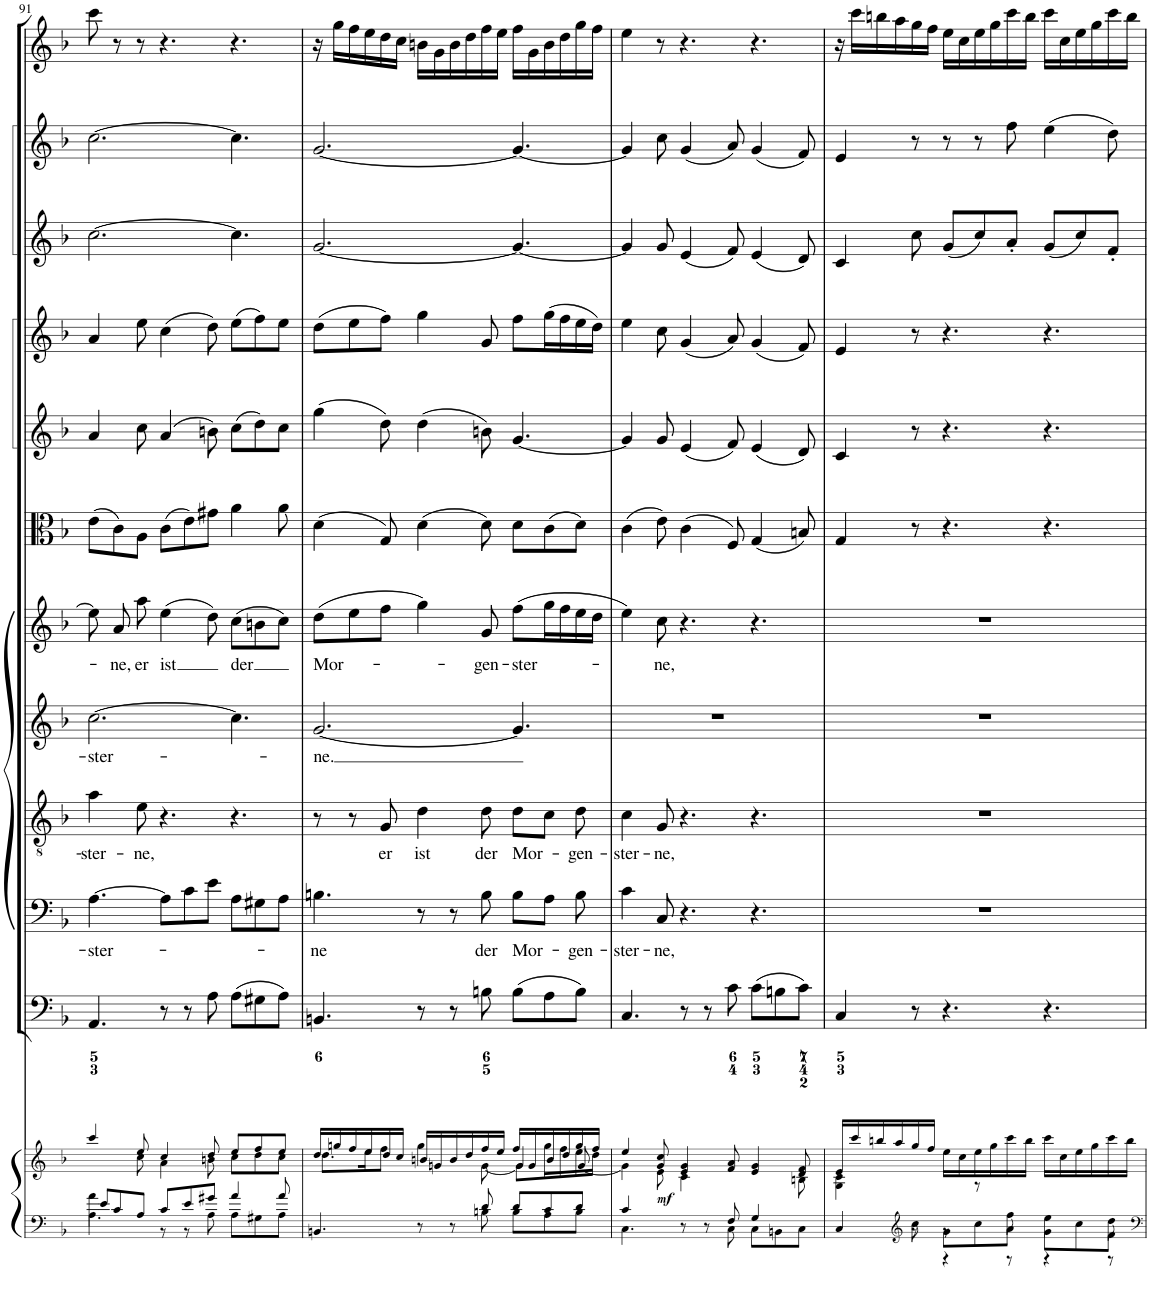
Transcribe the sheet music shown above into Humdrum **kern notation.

**kern	**kern	**kern	**kern	**text	**kern	**text	**kern	**text	**kern	**text	**kern	**kern	**kern	**kern	**kern	**kern
*part12	*part12	*part11	*part10	*part10	*part9	*part9	*part8	*part8	*part7	*part7	*part6	*part5	*part4	*part3	*part2	*part1
*staff13	*staff12	*staff11	*staff10	*staff10	*staff9	*staff9	*staff8	*staff8	*staff7	*staff7	*staff6	*staff5	*staff4	*staff3	*staff2	*staff1
*I"Piano reduction	*	*I"Continuo	*I"Basso	*	*I"Tenore	*	*I"Alto	*	*I"Soprano	*	*I"Viola	*I"Violino II	*I"Violino I	*I"Oboe II	*I"Oboe I	*I"Flauto Piccolo
*I'Pno	*	*	*	*	*	*	*	*	*	*	*	*	*	*I'Ob	*I'Ob	*I'Picc
!!LO:PB:g=z
*clefF4	*clefG2	*clefF4	*clefF4	*	*clefGv2	*	*clefG2	*	*clefG2	*	*clefC3	*clefG2	*clefG2	*clefG2	*clefG2	*clefG2
*	*	*	*	*	*	*	*	*	*	*	*	*	*	*	*	*Trd-7c-12
*k[b-]	*k[b-]	*k[b-]	*k[b-]	*	*k[b-]	*	*k[b-]	*	*k[b-]	*	*k[b-]	*k[b-]	*k[b-]	*k[b-]	*k[b-]	*k[b-]
*M9/8	*M9/8	*M9/8	*M9/8	*	*M9/8	*	*M9/8	*	*M9/8	*	*M9/8	*M9/8	*M9/8	*M9/8	*M9/8	*M9/8
=91	=91	=91	=91	=91	=91	=91	=91	=91	=91	=91	=91	=91	=91	=91	=91	=91
*^	*^	*	*	*	*	*	*	*	*	*	*	*	*	*	*	*
*	*^	*	*	*	*	*	*	*	*	*	*	*	*	*	*	*	*	*
!	!	!	!	!	!	!	!LO:LY:b	!	!LO:LY:b	!	!LO:LY:b	!	!	!	!	!	!	!	!
4a\	8e/L	4.A\	4ccc/	4ryy	4.AA/	[4.A\	-ster-	4a\	-ster-	[2.cc\	-ster-	8ee\]	.	(8e\L	4a/	4a/	[2.cc\	[2.cc\	8ccc\
!	!	!	!	!	!	!	!	!	!	!	!	!	!LO:LY:b	!	!	!	!	!	!
.	8c/	.	.	.	.	.	.	.	.	.	.	8a/	-ne,	8c\)	.	.	.	.	8r
!	!	!	!	!	!	!	!	!	!LO:LY:b	!	!	!	!LO:LY:b	!	!	!	!	!	!
2..ryy	8A/J	.	8ee/	8cc\	.	.	.	8e\	ne,	.	.	8aa\	er	8A\J	8cc\	8ee\	.	.	8r
!	!	!	!	!	!	!	!	!	!	!	!	!	!LO:LY:b	!	!	!	!	!	!
.	8c/L	8r	4cc/	4a\	8r	8A\L]	.	4.r	.	.	.	(4ee\	ist	(8c\L	(4a/	(4cc\	.	.	4.r
.	8e/	8r	.	.	8r	8c\	.	.	.	.	.	.	.	8e\)	.	.	.	.	.
.	8g#X/J	8A\	8dd/	8bn\	8A\	8e\J	.	.	.	.	.	8dd\)	.	8g#X\J	8bn\)	8dd\)	.	.	.
!	!	!	!	!	!	!	!	!	!	!	!	!	!LO:LY:b	!	!	!	!	!	!
.	4a/	8A\L	8ee/L	8cc\L	(8A\L	8A\L	.	4.r	.	4.cc\]	.	(8cc\L	der	4a\	(8cc\L	(8ee\L	4.cc\]	4.cc\]	4.r
.	.	8G#X\	8ff/	8dd\	8G#X\	8G#X\	.	.	.	.	.	8bn\	.	.	8dd\)	8ff\)	.	.	.
.	8a/	8A\J	8ee/J	8cc\J	8A\J)	8A\J	.	.	.	.	.	8cc\J)	.	8a\	8cc\J	8ee\J	.	.	.
=92	=92	=92	=92	=92	=92	=92	=92	=92	=92	=92	=92	=92	=92	=92	=92	=92	=92	=92	=92
*	*	*	*	*^	*	*	*	*	*	*	*	*	*	*	*	*	*	*	*
!	!	!	!	!	!	!	!	!LO:LY:b	!	!	!	!LO:LY:b	!	!LO:LY:b	!	!	!	!	!	!
*	*v	*v	*	*	*	*	*	*	*	*	*	*	*	*	*	*	*	*	*	*
4.BBn/	4.ryy	16dd/LL	8.dd\L	2.ryy	4.BBn/	4.Bn\	-ne	8r	.	[2.g/	ne.	(8dd\L	Mor-	(4d\	(4gg\	(8dd\L	[2.g/	[2.g/	16r
.	.	16ggn/	.	.	.	.	.	.	.	.	.	.	.	.	.	.	.	.	16gg\LL
.	.	16ff/	.	.	.	.	.	8r	.	.	.	8ee\	.	.	.	8ee\	.	.	16ff\
.	.	16ee/	16ee\K	.	.	.	.	.	.	.	.	.	.	.	.	.	.	.	16ee\
!	!	!	!	!	!	!	!	!	!LO:LY:b	!	!	!	!	!	!	!	!	!	!
.	.	16dd/	8ff\J	.	.	.	.	8G/	er	.	.	8ff\J	.	8G/)	8dd\)	8ff\J)	.	.	16dd\
.	.	16cc/JJ	.	.	.	.	.	.	.	.	.	.	.	.	.	.	.	.	16cc\JJ
!	!	!	!	!	!	!	!	!	!LO:LY:b	!	!	!	!	!	!	!	!	!	!
8r	8ryy	16bn/LL	4gg\	.	8r	8r	.	4d\	ist	.	.	4gg\)	.	(4d\	(4dd\	4gg\	.	.	16bn\LL
.	.	16gn/	.	.	.	.	.	.	.	.	.	.	.	.	.	.	.	.	16g\
8r	8ryy	16b/	.	.	8r	8r	.	.	.	.	.	.	.	.	.	.	.	.	16b\
.	.	16dd/	.	.	.	.	.	.	.	.	.	.	.	.	.	.	.	.	16dd\
!	!	!	!	!	!	!	!LO:LY:b	!	!LO:LY:b	!	!	!	!LO:LY:b	!	!	!	!	!	!
8d/	8Bn\	16ff/	[8g\	.	8Bn\	8B\	der	8d\	der	.	.	8g/	-gen-	8d\)	8bn\)	8g/	.	.	16ff\
.	.	16ee/JJ	.	.	.	.	.	.	.	.	.	.	.	.	.	.	.	.	16ee\JJ
!	!	!	!	!	!	!	!LO:LY:b	!	!LO:LY:b	!	!	!	!LO:LY:b	!	!	!	!	!	!
8d/L	8B\L	16ff/LL	8g\L]	4g/	(8B\L	8B\L	Mor-	8d\L	Mor-	4.g/]	.	(8ff\L	-ster-	8d\L	[4.g/	8ff\L	4.g/_	4.g/_	16ff\LL
.	.	16g/	.	.	.	.	.	.	.	.	.	.	.	.	.	.	.	.	16g\
8c/	8A\	16b/	16gg\L	.	8A\	8A\J	.	8c\J	.	.	.	16gg\L	.	(8c\	.	(16gg\L	.	.	16b\
.	.	16dd/	16ff\	.	.	.	.	.	.	.	.	16ff\	.	.	.	16ff\	.	.	16dd\
!	!	!	!	!	!	!	!LO:LY:b	!	!LO:LY:b	!	!	!	!	!	!	!	!	!	!
8d/J	8B\J	16gg/	16ee\	[<8g/	8B\J)	8B\	-gen-	8d\	-gen-	.	.	16ee\	.	8d\J)	.	16ee\	.	.	16gg\
.	.	16ff/JJ	16dd\JJ	.	.	.	.	.	.	.	.	16dd\JJ	.	.	.	16dd\JJ)	.	.	16ff\JJ
*	*	*	*v	*v	*	*	*	*	*	*	*	*	*	*	*	*	*	*	*
=93	=93	=93	=93	=93	=93	=93	=93	=93	=93	=93	=93	=93	=93	=93	=93	=93	=93	=93
!	!	!	!	!	!	!LO:LY:b	!	!LO:LY:b	!	!	!	!	!	!	!	!	!	!
4c/	4.C\	4ee/	4g\]	4.C/	4c\	-ster-	4c\	-ster-	8%9r	.	4ee\)	.	(4c\	4g/]	4ee\	4g/]	4g/]	4ee\
!	!	!	!	!	!	!LO:LY:b	!	!LO:LY:b	!	!	!	!LO:LY:b	!	!	!	!	!	!
8ryy	.	8g/ 8cc/	8e\	.	8C/	-ne,	8G/	ne,	.	.	8cc\	-ne,	8e\)	8g/	8cc\	8g/	8cc\	8r
8r	8ryy	4e/ 4g/	4c\	8r	4.r	.	4.r	.	.	.	4.r	.	(4c\	(4e/	(4g/	(4e/	(4g/	4.r
8r	8ryy	.	.	8r	.	.	.	.	.	.	.	.	.	.	.	.	.	.
8F/	8C\	8f/ 8a/	8ryy	8c\	.	.	.	.	.	.	.	.	8F/)	8f/)	8a/)	8f/)	8a/)	.
4G/	8C\L	4e/ 4g/	4ryy	(8c\L	4.r	.	4.r	.	.	.	4.r	.	(4G/	(4e/	(4g/	(4e/	(4g/	4.r
.	8BBn\	.	.	8Bn\	.	.	.	.	.	.	.	.	.	.	.	.	.	.
8ryy	8C\J	8d/ 8f/	8Bn\	8c\J)	.	.	.	.	.	.	.	.	8Bn/)	8d/)	8f/)	8d/)	8f/)	.
=94	=94	=94	=94	=94	=94	=94	=94	=94	=94	=94	=94	=94	=94	=94	=94	=94	=94	=94
*	*^	*	*	*	*	*	*	*	*	*	*	*	*	*	*	*	*	*
8ryy	4C/	4ryy	16e/LL	4G\ 4c\	4C/	8%9r	.	8%9r	.	8%9r	.	8%9r	.	4G/	4c/	4e/	4c/	4e/	16r
.	.	.	16ccc/	.	.	.	.	.	.	.	.	.	.	.	.	.	.	.	16ccc\LL
.	.	.	16bbn/	.	.	.	.	.	.	.	.	.	.	.	.	.	.	.	16bbn\
.	.	.	16aa/	.	.	.	.	.	.	.	.	.	.	.	.	.	.	.	16aa\
*clefG2	*	*	*	*	*	*	*	*	*	*	*	*	*	*	*	*	*	*	*
.	8cc\	8ryy	16gg/	8r	8r	.	.	.	.	.	.	.	.	8r	8r	8r	8cc\	8r	16gg\
.	.	.	16ff/JJ	.	.	.	.	.	.	.	.	.	.	.	.	.	.	.	16ff\JJ
.	8g\L	4r	16ee\LL	8r	4.r	.	.	.	.	.	.	.	.	4.r	4.r	4.r	(8g/L	8r	16ee\LL
.	.	.	16cc\	.	.	.	.	.	.	.	.	.	.	.	.	.	.	.	16cc\
.	8cc\	.	16ee\	8r	.	.	.	.	.	.	.	.	.	.	.	.	8cc/)	8r	16ee\
.	.	.	16gg\	.	.	.	.	.	.	.	.	.	.	.	.	.	.	.	16gg\
8ff\	8a\J	8r	16ccc\	2ryy	.	.	.	.	.	.	.	.	.	.	.	.	8a'/J	8ff\	16ccc\
.	.	.	16bb\JJ	.	.	.	.	.	.	.	.	.	.	.	.	.	.	.	16bb\JJ
4ee\	8g\L	4r	16ccc\LL	.	4.r	.	.	.	.	.	.	.	.	4.r	4.r	4.r	(8g/L	(4ee\	16ccc\LL
.	.	.	16cc\	.	.	.	.	.	.	.	.	.	.	.	.	.	.	.	16cc\
.	8cc\	.	16ee\	.	.	.	.	.	.	.	.	.	.	.	.	.	8cc/)	.	16ee\
.	.	.	16gg\	.	.	.	.	.	.	.	.	.	.	.	.	.	.	.	16gg\
8dd\	8f\J	8r	16ccc\	.	.	.	.	.	.	.	.	.	.	.	.	.	8f'/J	8dd\)	16ccc\
.	.	.	16bb\JJ	.	.	.	.	.	.	.	.	.	.	.	.	.	.	.	16bb\JJ
*v	*v	*v	*	*	*	*	*	*	*	*	*	*	*	*	*	*	*	*	*
*	*v	*v	*	*	*	*	*	*	*	*	*	*	*	*	*	*	*
=	=	=	=	=	=	=	=	=	=	=	=	=	=	=	=	=
*-	*-	*-	*-	*-	*-	*-	*-	*-	*-	*-	*-	*-	*-	*-	*-	*-
